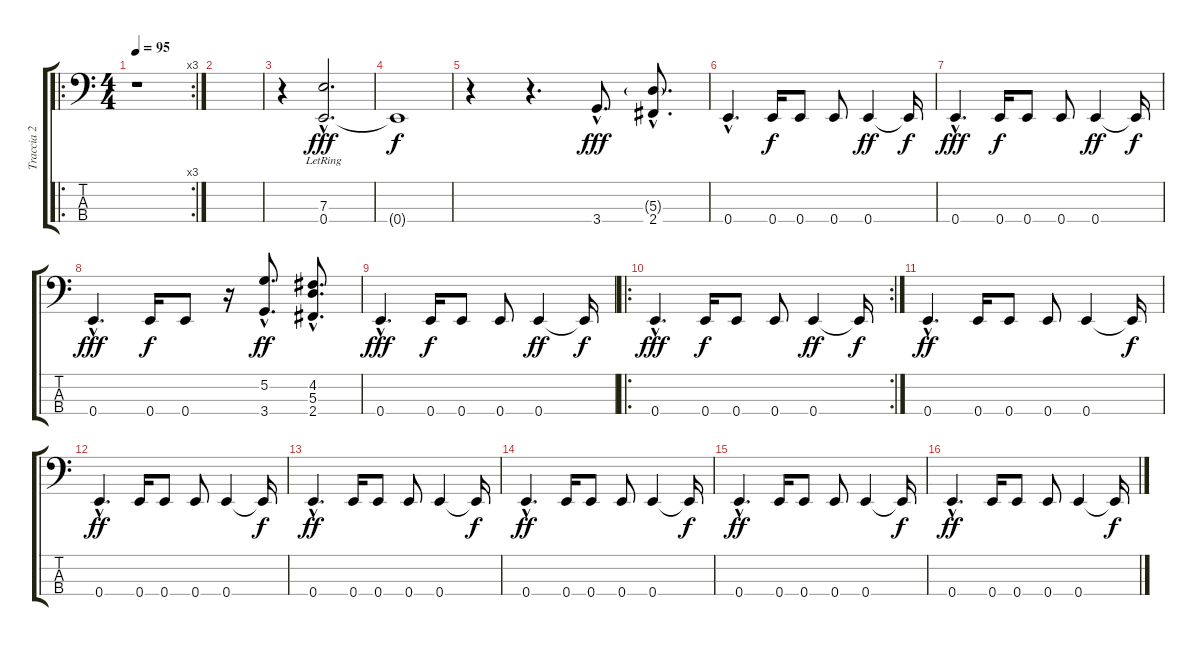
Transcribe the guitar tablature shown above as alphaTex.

\track ("Traccia 2" "Traccia 2") {instrument electricbassfinger}
\staff {score tabs}
\tuning (G2 D2 A1 E1) {hide}
\ro
\rc 3
\ts (4 4)
\tempo 95
\clef f4
\ks c
r.1{dy fff instrument electricbassfinger} |
|
r.4 (7.3{hac lr} 0.4{hac}).2{d instrument slapbass1} |
0.4{t}.1{dy f} |
r.4 r.4{d} 3.4{hac}.8{d dy fff} (5.3{g hac} 2.4{hac}).8{d} |
0.4{hac}.4{d instrument electricbassfinger} 0.4.16{dy f} 0.4.8 0.4.8 0.4.4{dy ff} 0.4{t}.16{dy f} |
0.4{hac}.4{d dy fff} 0.4.16{dy f} 0.4.8 0.4.8 0.4.4{dy ff} 0.4{t}.16{dy f} |
0.4{hac}.4{d dy fff} 0.4.16{dy f} 0.4.8 r.16 (5.2{hac} 3.4{hac}).8{d dy ff} (4.2{hac} 5.3{hac} 2.4{hac}).8{d} |
0.4{hac}.4{d dy fff} 0.4.16{dy f} 0.4.8 0.4.8 0.4.4{dy ff} 0.4{t}.16{dy f} |
\ro
\rc 2
0.4{hac}.4{d dy fff} 0.4.16{dy f} 0.4.8 0.4.8 0.4.4{dy ff} 0.4{t}.16{dy f} |
0.4{hac}.4{d dy ff} 0.4.16 0.4.8 0.4.8 0.4.4 0.4{t}.16{dy f} |
0.4{hac}.4{d dy ff} 0.4.16 0.4.8 0.4.8 0.4.4 0.4{t}.16{dy f} |
0.4{hac}.4{d dy ff} 0.4.16 0.4.8 0.4.8 0.4.4 0.4{t}.16{dy f} |
0.4{hac}.4{d dy ff} 0.4.16 0.4.8 0.4.8 0.4.4 0.4{t}.16{dy f} |
0.4{hac}.4{d dy ff} 0.4.16 0.4.8 0.4.8 0.4.4 0.4{t}.16{dy f} |
0.4{hac}.4{d dy ff} 0.4.16 0.4.8 0.4.8 0.4.4 0.4{t}.16{dy f}
